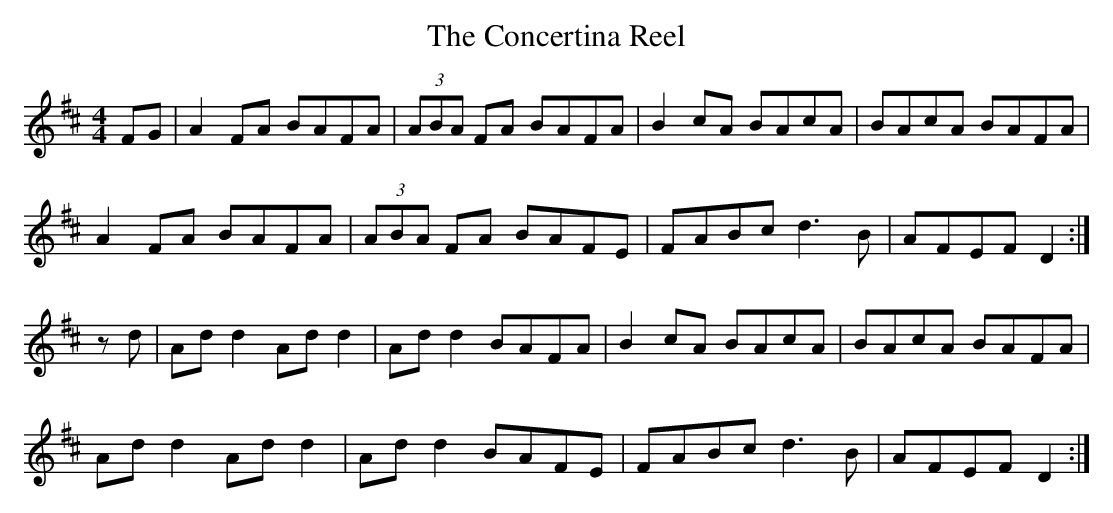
X:1
T:Concertina Reel, The
M:4/4
L:1/8
K:D
FG|A2 FA BAFA| (3ABA FA BAFA|B2 cA BAcA|BAcA BAFA|
A2 FA BAFA| (3ABA FA BAFE|FABc d3 B|AFEF D2 :|
z d|Ad d2 Ad d2|Ad d2 BAFA|B2 cA BAcA|BAcA BAFA|
Ad d2 Ad d2|Ad d2 BAFE|FABc d3 B|AFEF D2 :|
